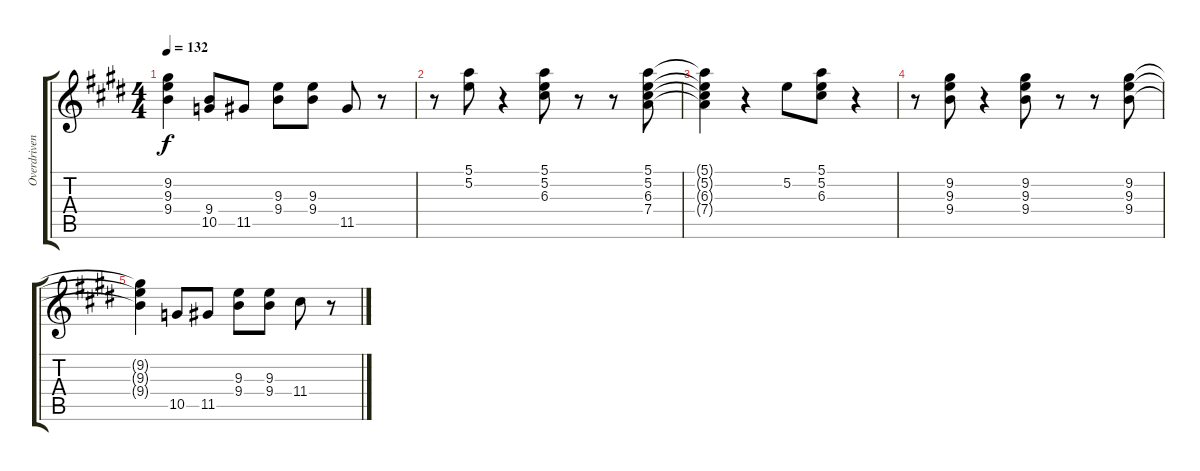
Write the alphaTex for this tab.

\track ("Overdriven Rythm [Guitar VI] " "Overdriven") {instrument overdrivenguitar}
\staff {score tabs}
\tuning (E4 B3 G3 D3 A2 E2) {hide}
\ts (4 4)
\tempo 132
\clef g2
\ks e
(9.2{t} 9.3{t} 9.4{t}).4{dy f} (9.4 10.5).8 11.5.8 (9.3 9.4).8 (9.3 9.4).8 11.5.8 r.8 |
r.8 (5.1 5.2).8 r.4 (5.1 5.2 6.3).8 r.8 r.8 (5.1 5.2 6.3 7.4).8 |
(5.1{t} 5.2{t} 6.3{t} 7.4{t}).4 r.4 5.2.8 (5.1 5.2 6.3).8 r.4 |
r.8 (9.2 9.3 9.4).8 r.4 (9.2 9.3 9.4).8 r.8 r.8 (9.2 9.3 9.4).8 |
(9.2{t} 9.3{t} 9.4{t}).4 10.5.8 11.5.8 (9.3 9.4).8 (9.3 9.4).8 11.4.8 r.8
